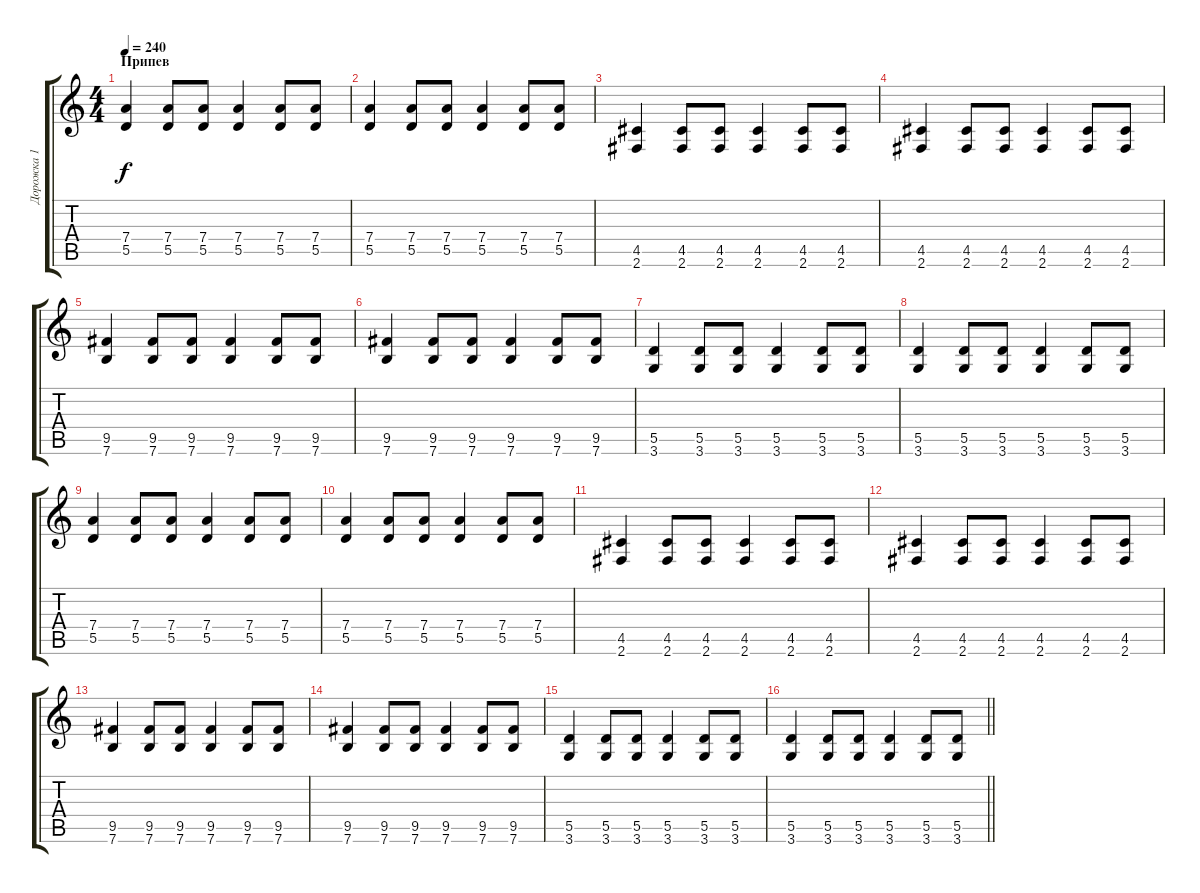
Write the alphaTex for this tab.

\track ("Дорожка 1" "Дорожка 1") {instrument distortionguitar}
\staff {score tabs}
\tuning (E4 B3 G3 D3 A2 E2) {hide}
\ts (4 4)
\section ("" "Припев")
\tempo 240
\clef g2
\ks c
(7.4 5.5).4{dy f} (7.4 5.5).8 (7.4 5.5).8 (7.4 5.5).4 (7.4 5.5).8 (7.4 5.5).8 |
(7.4 5.5).4 (7.4 5.5).8 (7.4 5.5).8 (7.4 5.5).4 (7.4 5.5).8 (7.4 5.5).8 |
(4.5 2.6).4 (4.5 2.6).8 (4.5 2.6).8 (4.5 2.6).4 (4.5 2.6).8 (4.5 2.6).8 |
(4.5 2.6).4 (4.5 2.6).8 (4.5 2.6).8 (4.5 2.6).4 (4.5 2.6).8 (4.5 2.6).8 |
(9.5 7.6).4 (9.5 7.6).8 (9.5 7.6).8 (9.5 7.6).4 (9.5 7.6).8 (9.5 7.6).8 |
(9.5 7.6).4 (9.5 7.6).8 (9.5 7.6).8 (9.5 7.6).4 (9.5 7.6).8 (9.5 7.6).8 |
(5.5 3.6).4 (5.5 3.6).8 (5.5 3.6).8 (5.5 3.6).4 (5.5 3.6).8 (5.5 3.6).8 |
(5.5 3.6).4 (5.5 3.6).8 (5.5 3.6).8 (5.5 3.6).4 (5.5 3.6).8 (5.5 3.6).8 |
(7.4 5.5).4 (7.4 5.5).8 (7.4 5.5).8 (7.4 5.5).4 (7.4 5.5).8 (7.4 5.5).8 |
(7.4 5.5).4 (7.4 5.5).8 (7.4 5.5).8 (7.4 5.5).4 (7.4 5.5).8 (7.4 5.5).8 |
(4.5 2.6).4 (4.5 2.6).8 (4.5 2.6).8 (4.5 2.6).4 (4.5 2.6).8 (4.5 2.6).8 |
(4.5 2.6).4 (4.5 2.6).8 (4.5 2.6).8 (4.5 2.6).4 (4.5 2.6).8 (4.5 2.6).8 |
(9.5 7.6).4 (9.5 7.6).8 (9.5 7.6).8 (9.5 7.6).4 (9.5 7.6).8 (9.5 7.6).8 |
(9.5 7.6).4 (9.5 7.6).8 (9.5 7.6).8 (9.5 7.6).4 (9.5 7.6).8 (9.5 7.6).8 |
(5.5 3.6).4 (5.5 3.6).8 (5.5 3.6).8 (5.5 3.6).4 (5.5 3.6).8 (5.5 3.6).8 |
\barLineRight lightlight
(5.5 3.6).4 (5.5 3.6).8 (5.5 3.6).8 (5.5 3.6).4 (5.5 3.6).8 (5.5 3.6).8
